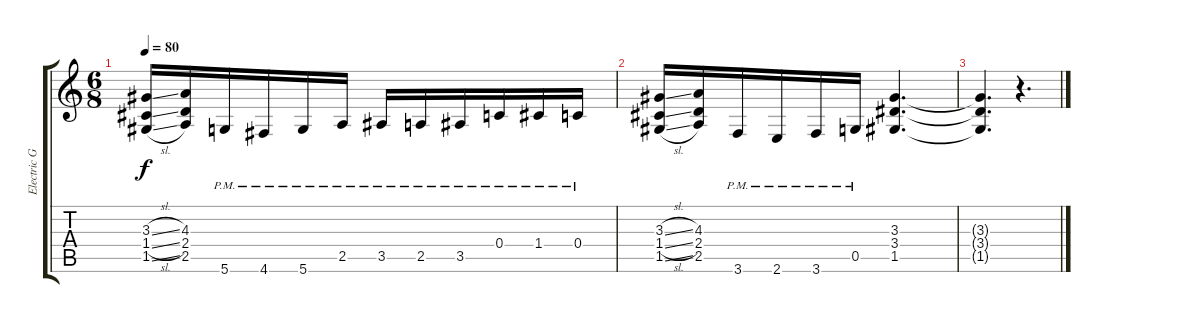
\track ("Electric Guitar 1" "Electric G") {instrument distortionguitar}
\staff {score tabs}
\tuning (D4 A3 F3 C3 G2 D2) {hide}
\ts (6 8)
\tempo 80
\clef g2
\ks c
(3.3{sl} 1.4{sl} 1.5{sl}).16{dy f} (4.3 2.4 2.5).16 5.6{pm}.16 4.6{pm}.16 5.6{pm}.16 2.5{pm}.16 3.5{pm}.16 2.5{pm}.16 3.5{pm}.16 0.4{pm}.16 1.4{pm}.16 0.4{pm}.16 |
(3.3{sl} 1.4{sl} 1.5{sl}).16 (4.3 2.4 2.5).16 3.6{pm}.16 2.6{pm}.16 3.6{pm}.16 0.5{pm}.16 (3.3 3.4 1.5).4{d} |
(3.3{t} 3.4{t} 1.5{t}).4{d} r.4{d}
